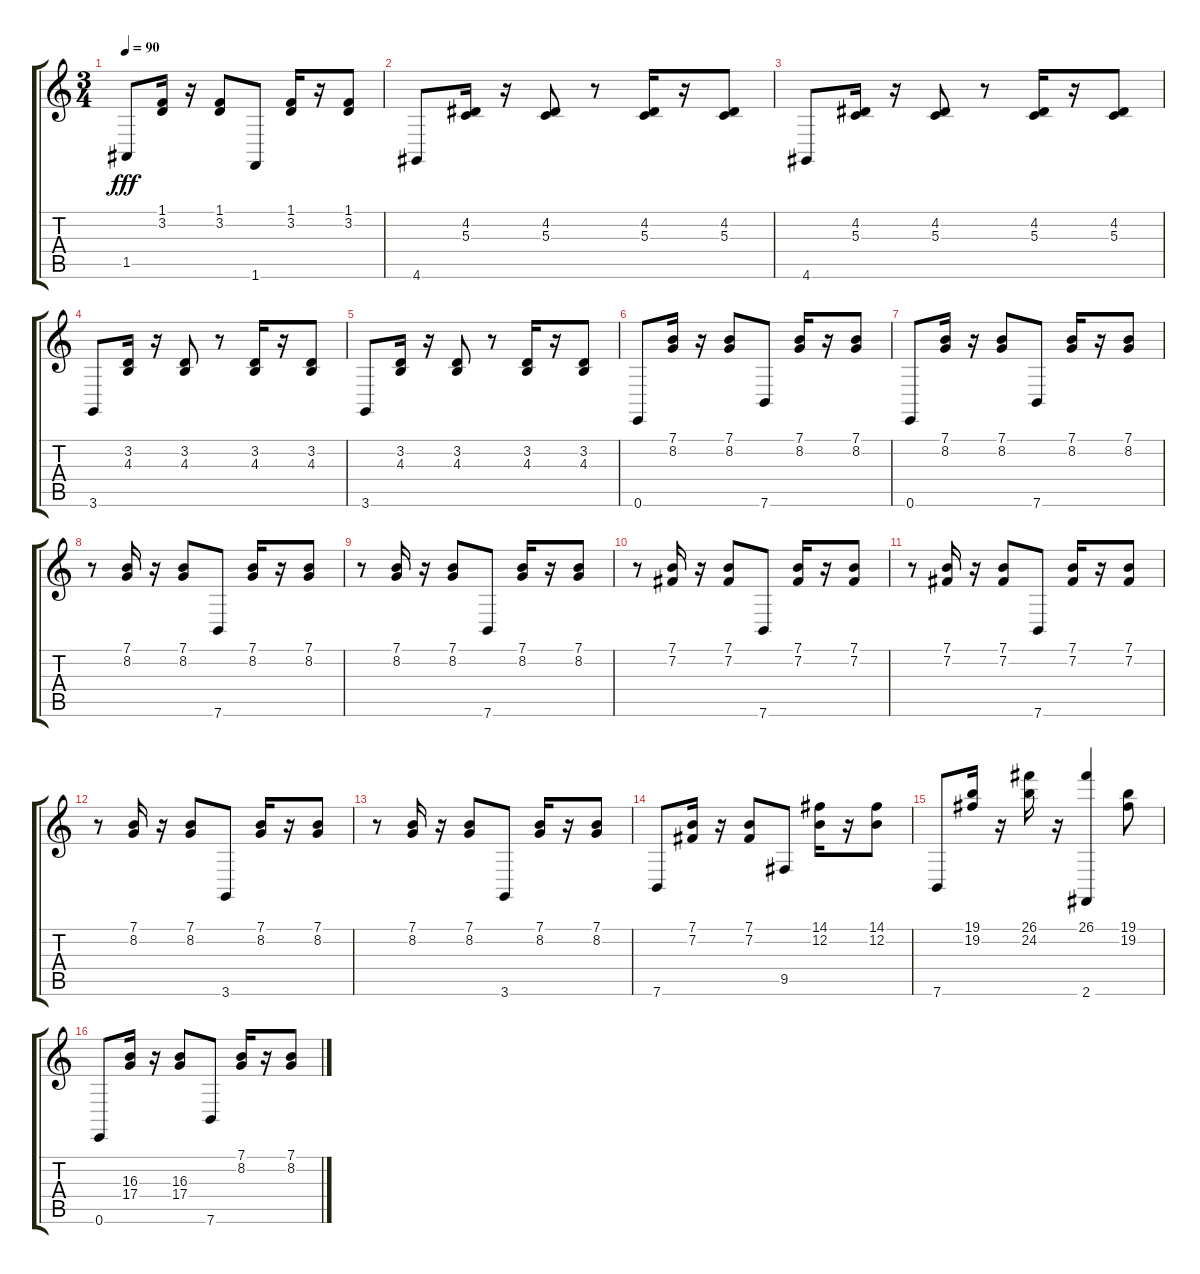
\track "" {instrument celesta}
\staff {score tabs}
\tuning (E4 B3 G3 D3 A2 E2) {hide}
\ts (3 4)
\tempo 90
\clef g2
\ks c
1.5.8{dy fff} (1.1 3.2).16 r.16 (1.1 3.2).8 1.6.8 (1.1 3.2).16 r.16 (1.1 3.2).8 |
4.6.8 (4.2 5.3).16 r.16 (4.2 5.3).8 r.8 (4.2 5.3).16 r.16 (4.2 5.3).8 |
4.6.8 (4.2 5.3).16 r.16 (4.2 5.3).8 r.8 (4.2 5.3).16 r.16 (4.2 5.3).8 |
3.6.8 (3.2 4.3).16 r.16 (3.2 4.3).8 r.8 (3.2 4.3).16 r.16 (3.2 4.3).8 |
3.6.8 (3.2 4.3).16 r.16 (3.2 4.3).8 r.8 (3.2 4.3).16 r.16 (3.2 4.3).8 |
0.6.8 (7.1 8.2).16 r.16 (7.1 8.2).8 7.6.8 (7.1 8.2).16 r.16 (7.1 8.2).8 |
0.6.8 (7.1 8.2).16 r.16 (7.1 8.2).8 7.6.8 (7.1 8.2).16 r.16 (7.1 8.2).8 |
r.8 (7.1 8.2).16 r.16 (7.1 8.2).8 7.6.8 (7.1 8.2).16 r.16 (7.1 8.2).8 |
r.8 (7.1 8.2).16 r.16 (7.1 8.2).8 7.6.8 (7.1 8.2).16 r.16 (7.1 8.2).8 |
r.8 (7.1 7.2).16 r.16 (7.1 7.2).8 7.6.8 (7.1 7.2).16 r.16 (7.1 7.2).8 |
r.8 (7.1 7.2).16 r.16 (7.1 7.2).8 7.6.8 (7.1 7.2).16 r.16 (7.1 7.2).8 |
r.8 (7.1 8.2).16 r.16 (7.1 8.2).8 3.6.8 (7.1 8.2).16 r.16 (7.1 8.2).8 |
r.8 (7.1 8.2).16 r.16 (7.1 8.2).8 3.6.8 (7.1 8.2).16 r.16 (7.1 8.2).8 |
7.6.8 (7.1 7.2).16 r.16 (7.1 7.2).8 9.5.8 (14.1 12.2).16 r.16 (14.1 12.2).8 |
7.6.8 (19.1 19.2).16 r.16 (26.1 24.2).16 r.16 (26.1 2.6).4 (19.1 19.2).8 |
0.6.8 (16.3 17.4).16 r.16 (16.3 17.4).8 7.6.8 (7.1 8.2).16 r.16 (7.1 8.2).8
